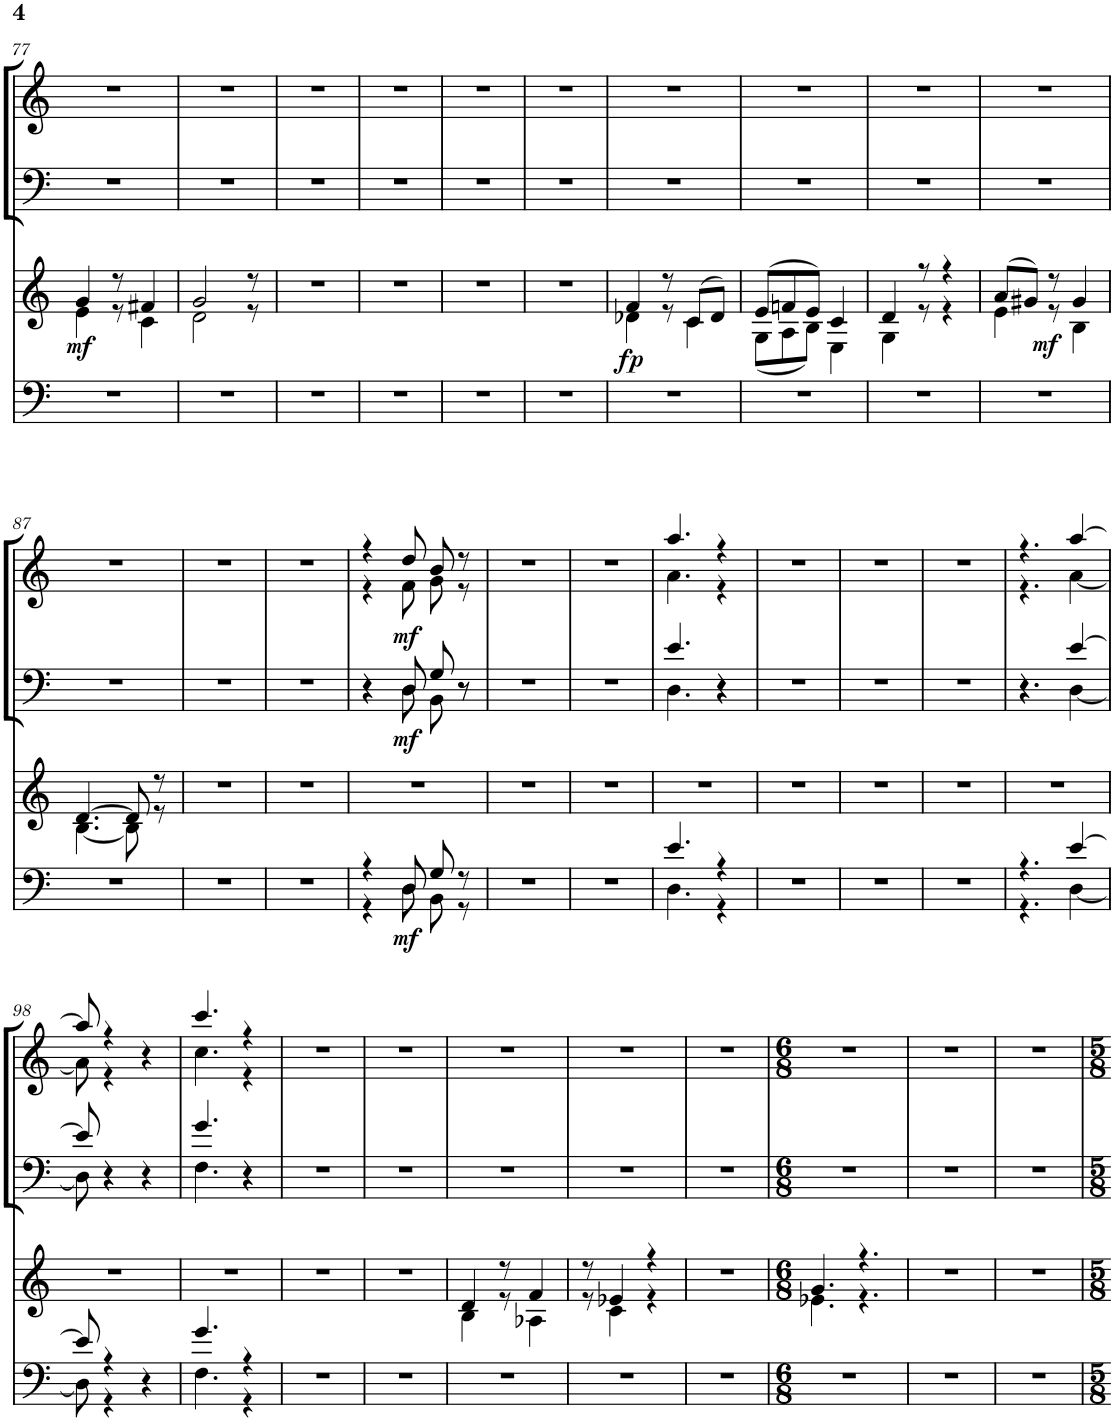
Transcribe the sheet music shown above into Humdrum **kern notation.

**kern	**dynam	**kern	**dynam	**kern	**dynam	**kern	**dynam
*part4	*part4	*part3	*part3	*part2	*part2	*part1	*part1
*staff4	*staff4	*staff3	*staff3	*staff2	*staff2	*staff1	*staff1
*I"Violas	*	*I"Horn in F	*	*I"Bassoon	*	*I"Oboe	*
*	*	*I'Hn	*	*I'Bsn	*	*I'Ob	*
!!LO:PB:g=z
*clefF4	*	*clefG2	*	*clefF4	*	*clefG2	*
*	*	*Trd4c7	*	*	*	*	*
*k[]	*	*k[]	*	*k[]	*	*k[]	*
*M5/8	*	*M5/8	*	*M5/8	*	*M5/8	*
=77	=77	=77	=77	=77	=77	=77	=77
*	*	*^	*	*	*	*	*
!	!	!	!	!LO:DY:b	!	!	!	!
8%5r	.	4g/	4e\	mf	8%5r	.	8%5r	.
.	.	8r	8r	.	.	.	.	.
.	.	4f#X/	4c\	.	.	.	.	.
=78	=78	=78	=78	=78	=78	=78	=78	=78
8%5r	.	2g/	2d\	.	8%5r	.	8%5r	.
.	.	8r	8r	.	.	.	.	.
*	*	*v	*v	*	*	*	*	*
=79	=79	=79	=79	=79	=79	=79	=79
8%5r	.	8%5r	.	8%5r	.	8%5r	.
=80	=80	=80	=80	=80	=80	=80	=80
8%5r	.	8%5r	.	8%5r	.	8%5r	.
=81	=81	=81	=81	=81	=81	=81	=81
8%5r	.	8%5r	.	8%5r	.	8%5r	.
=82	=82	=82	=82	=82	=82	=82	=82
8%5r	.	8%5r	.	8%5r	.	8%5r	.
=83	=83	=83	=83	=83	=83	=83	=83
*	*	*^	*	*	*	*	*
!	!	!	!	!LO:DY:b	!	!	!	!
8%5r	.	4f/	4d-X\	fp	8%5r	.	8%5r	.
.	.	8r	8r	.	.	.	.	.
.	.	(8c/L	4c\	.	.	.	.	.
.	.	8d-/J)	.	.	.	.	.	.
=84	=84	=84	=84	=84	=84	=84	=84	=84
8%5r	.	(8e/L	(8G\L	.	8%5r	.	8%5r	.
.	.	8fn/	8A\	.	.	.	.	.
.	.	8e/J)	8B\J)	.	.	.	.	.
.	.	4c/	4E\	.	.	.	.	.
=85	=85	=85	=85	=85	=85	=85	=85	=85
8%5r	.	4d/	4G\	.	8%5r	.	8%5r	.
.	.	8r	8r	.	.	.	.	.
.	.	4r	4r	.	.	.	.	.
=86	=86	=86	=86	=86	=86	=86	=86	=86
8%5r	.	(8a/L	4e\	.	8%5r	.	8%5r	.
.	.	8g#X/J)	.	.	.	.	.	.
.	.	8r	8r	.	.	.	.	.
!	!	!	!	!LO:DY:b	!	!	!	!
.	.	4g#/	4B\	mf	.	.	.	.
!!LO:LB:g=z
=87	=87	=87	=87	=87	=87	=87	=87	=87
8%5r	.	[4.d/	[4.B\	.	8%5r	.	8%5r	.
.	.	8d/]	8B\]	.	.	.	.	.
.	.	8r	8r	.	.	.	.	.
*	*	*v	*v	*	*	*	*	*
=88	=88	=88	=88	=88	=88	=88	=88
8%5r	.	8%5r	.	8%5r	.	8%5r	.
=89	=89	=89	=89	=89	=89	=89	=89
8%5r	.	8%5r	.	8%5r	.	8%5r	.
=90	=90	=90	=90	=90	=90	=90	=90
*^	*	*	*	*^	*	*^	*
4r	4r	.	8%5r	.	4r	4r	.	4r	4r	.
!	!	!LO:DY:b	!	!	!	!	!LO:DY:b	!	!	!LO:DY:b
8D/L	8D\L	mf	.	.	8D/L	8D\L	mf	8dd/L	8f\L	mf
8G/J	8BB\J	.	.	.	8G/J	8BB\J	.	8b/J	8g\J	.
8r	8r	.	.	.	8r	8r	.	8r	8r	.
*	*	*	*	*	*v	*v	*	*	*	*
*v	*v	*	*	*	*	*	*v	*v	*
=91	=91	=91	=91	=91	=91	=91	=91
8%5r	.	8%5r	.	8%5r	.	8%5r	.
=92	=92	=92	=92	=92	=92	=92	=92
8%5r	.	8%5r	.	8%5r	.	8%5r	.
=93	=93	=93	=93	=93	=93	=93	=93
*^	*	*	*	*^	*	*^	*
4.e/	4.D\	.	8%5r	.	4.e/	4.D\	.	4.aa/	4.a\	.
4r	4r	.	.	.	4r	4r	.	4r	4r	.
*	*	*	*	*	*v	*v	*	*	*	*
*v	*v	*	*	*	*	*	*v	*v	*
=94	=94	=94	=94	=94	=94	=94	=94
8%5r	.	8%5r	.	8%5r	.	8%5r	.
=95	=95	=95	=95	=95	=95	=95	=95
8%5r	.	8%5r	.	8%5r	.	8%5r	.
=96	=96	=96	=96	=96	=96	=96	=96
8%5r	.	8%5r	.	8%5r	.	8%5r	.
=97	=97	=97	=97	=97	=97	=97	=97
*^	*	*	*	*^	*	*^	*
4.r	4.r	.	8%5r	.	4.r	4.r	.	4.r	4.r	.
[4e/	[4D\	.	.	.	[4e/	[4D\	.	[4aa/	[4a\	.
!!LO:LB:g=z	!!
=98	=98	=98	=98	=98	=98	=98	=98	=98	=98	=98
8e/]	8D\]	.	8%5r	.	8e/]	8D\]	.	8aa/]	8a\]	.
4r	4r	.	.	.	4r	4r	.	4r	4r	.
4r	4ryy	.	.	.	4r	4ryy	.	4r	4ryy	.
=99	=99	=99	=99	=99	=99	=99	=99	=99	=99	=99
4.g/	4.F\	.	8%5r	.	4.g/	4.F\	.	4.ccc/	4.cc\	.
4r	4r	.	.	.	4r	4r	.	4r	4r	.
*	*	*	*	*	*v	*v	*	*	*	*
*v	*v	*	*	*	*	*	*v	*v	*
=100	=100	=100	=100	=100	=100	=100	=100
8%5r	.	8%5r	.	8%5r	.	8%5r	.
=101	=101	=101	=101	=101	=101	=101	=101
8%5r	.	8%5r	.	8%5r	.	8%5r	.
=102	=102	=102	=102	=102	=102	=102	=102
*	*	*^	*	*	*	*	*
8%5r	.	4d/	4B\	.	8%5r	.	8%5r	.
.	.	8r	8r	.	.	.	.	.
.	.	4f/	4A-X\	.	.	.	.	.
=103	=103	=103	=103	=103	=103	=103	=103	=103
8%5r	.	8r	8r	.	8%5r	.	8%5r	.
.	.	4e-X/	4c\	.	.	.	.	.
.	.	4r	4r	.	.	.	.	.
*	*	*v	*v	*	*	*	*	*
=104	=104	=104	=104	=104	=104	=104	=104
8%5r	.	8%5r	.	8%5r	.	8%5r	.
=105	=105	=105	=105	=105	=105	=105	=105
*M6/8	*	*M6/8	*	*M6/8	*	*M6/8	*
*	*	*^	*	*	*	*	*
2.r	.	4.g/	4.e-X\	.	2.r	.	2.r	.
.	.	4.r	4.r	.	.	.	.	.
*	*	*v	*v	*	*	*	*	*
=106	=106	=106	=106	=106	=106	=106	=106
2.r	.	2.r	.	2.r	.	2.r	.
=107	=107	=107	=107	=107	=107	=107	=107
2.r	.	2.r	.	2.r	.	2.r	.
=	=	=	=	=	=	=	=
*-	*-	*-	*-	*-	*-	*-	*-
